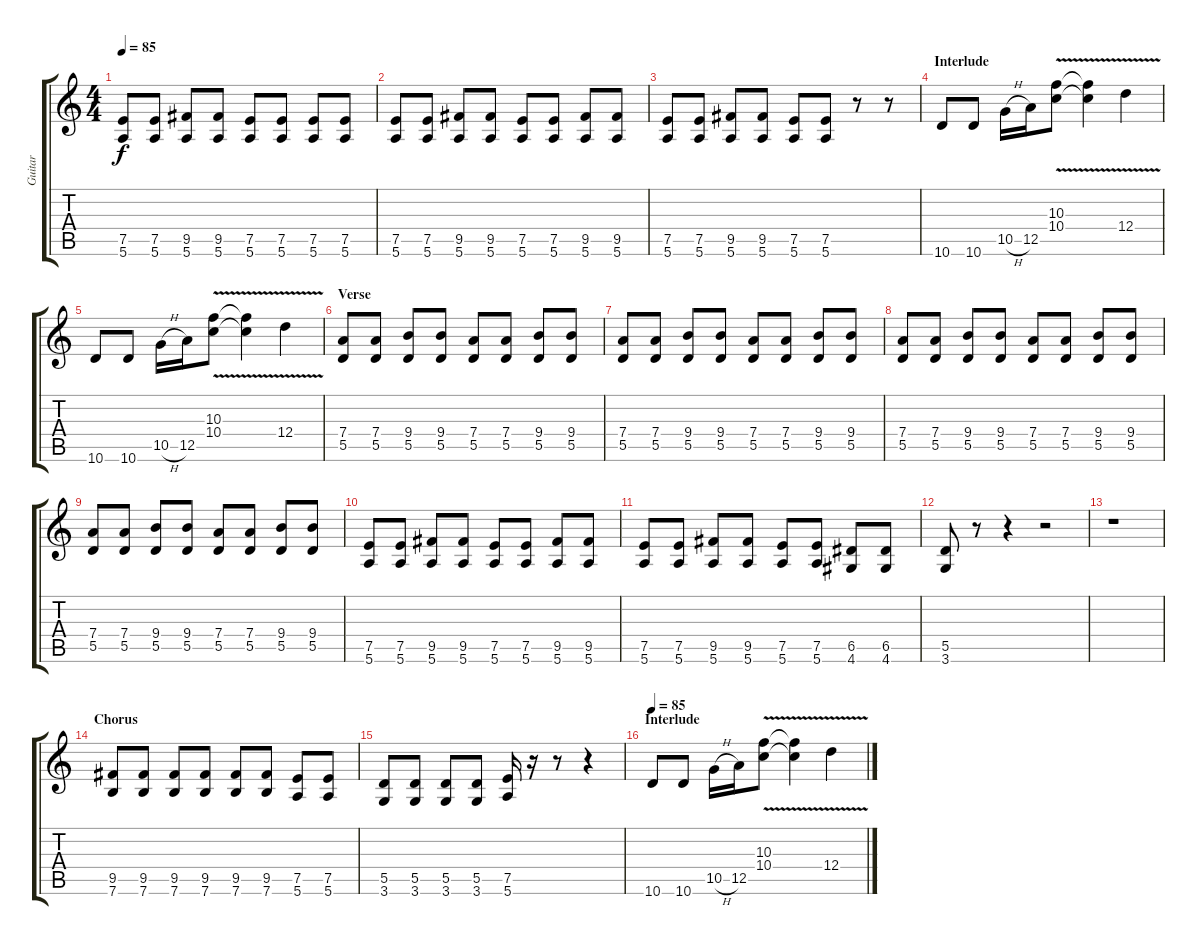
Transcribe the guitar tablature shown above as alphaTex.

\track ("Guitar" "Guitar") {instrument electricguitarmuted}
\staff {score tabs}
\tuning (E4 B3 G3 D3 A2 E2) {hide}
\ts (4 4)
\tempo 85
\clef g2
\ks c
(7.5 5.6).8{dy f} (7.5 5.6).8 (9.5 5.6).8 (9.5 5.6).8 (7.5 5.6).8 (7.5 5.6).8 (7.5 5.6).8 (7.5 5.6).8 |
(7.5 5.6).8 (7.5 5.6).8 (9.5 5.6).8 (9.5 5.6).8 (7.5 5.6).8 (7.5 5.6).8 (9.5 5.6).8 (9.5 5.6).8 |
(7.5 5.6).8 (7.5 5.6).8 (9.5 5.6).8 (9.5 5.6).8 (7.5 5.6).8 (7.5 5.6).8 r.8 r.8 |
\section ("" "Interlude")
10.6.8{instrument electricguitarmuted} 10.6.8 10.5{h}.16 12.5.16 (10.3{v} 10.4{v}).8 (10.3{t} 10.4{t}).4 12.4{v}.4 |
10.6.8 10.6.8 10.5{h}.16 12.5.16 (10.3{v} 10.4{v}).8 (10.3{t} 10.4{t}).4 12.4{v}.4 |
\section ("" "Verse")
(7.4 5.5).8 (7.4 5.5).8 (9.4 5.5).8 (9.4 5.5).8 (7.4 5.5).8 (7.4 5.5).8 (9.4 5.5).8 (9.4 5.5).8 |
(7.4 5.5).8 (7.4 5.5).8 (9.4 5.5).8 (9.4 5.5).8 (7.4 5.5).8 (7.4 5.5).8 (9.4 5.5).8 (9.4 5.5).8 |
(7.4 5.5).8 (7.4 5.5).8 (9.4 5.5).8 (9.4 5.5).8 (7.4 5.5).8 (7.4 5.5).8 (9.4 5.5).8 (9.4 5.5).8 |
(7.4 5.5).8 (7.4 5.5).8 (9.4 5.5).8 (9.4 5.5).8 (7.4 5.5).8 (7.4 5.5).8 (9.4 5.5).8 (9.4 5.5).8 |
(7.5 5.6).8 (7.5 5.6).8 (9.5 5.6).8 (9.5 5.6).8 (7.5 5.6).8 (7.5 5.6).8 (9.5 5.6).8 (9.5 5.6).8 |
(7.5 5.6).8 (7.5 5.6).8 (9.5 5.6).8 (9.5 5.6).8 (7.5 5.6).8 (7.5 5.6).8 (6.5 4.6).8 (6.5 4.6).8 |
(5.5 3.6).8 r.8 r.4 r.2 |
r.1 |
\section ("" "Chorus")
(9.5 7.6).8 (9.5 7.6).8 (9.5 7.6).8 (9.5 7.6).8 (9.5 7.6).8 (9.5 7.6).8 (7.5 5.6).8 (7.5 5.6).8 |
(5.5 3.6).8 (5.5 3.6).8 (5.5 3.6).8 (5.5 3.6).8 (7.5 5.6).16 r.16 r.8 r.4 |
\section ("" "Interlude")
\tempo 85
10.6.8 10.6.8 10.5{h}.16 12.5.16 (10.3{v} 10.4{v}).8 (10.3{t} 10.4{t}).4 12.4{v}.4
